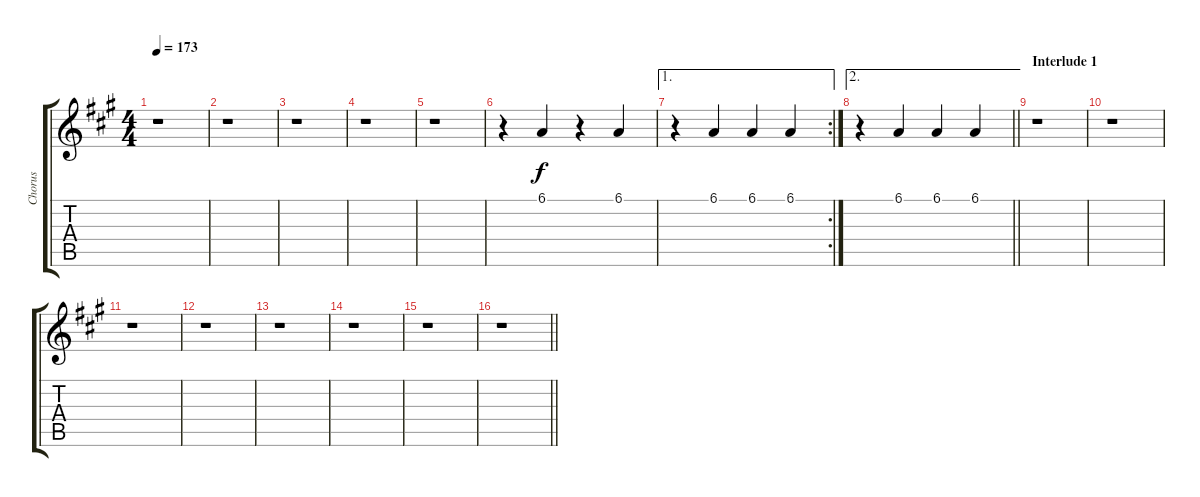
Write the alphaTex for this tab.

\track ("Chorus" "Chorus") {instrument sopranosax}
\staff {score tabs}
\tuning (Eb4 Bb3 Gb3 Db3 Ab2 Eb2) {hide}
\ts (4 4)
\tempo 173
\clef g2
\ks f#minor
r.1{dy f} |
r.1 |
r.1 |
r.1 |
r.1 |
r.4 6.1.4 r.4 6.1.4 |
\ae 1
\rc 2
r.4 6.1.4 6.1.4 6.1.4 |
\ae 2
\barLineRight lightlight
r.4 6.1.4 6.1.4 6.1.4 |
\section ("" "Interlude 1")
r.1 |
r.1 |
r.1 |
r.1 |
r.1 |
r.1 |
r.1 |
\barLineRight lightlight
r.1
